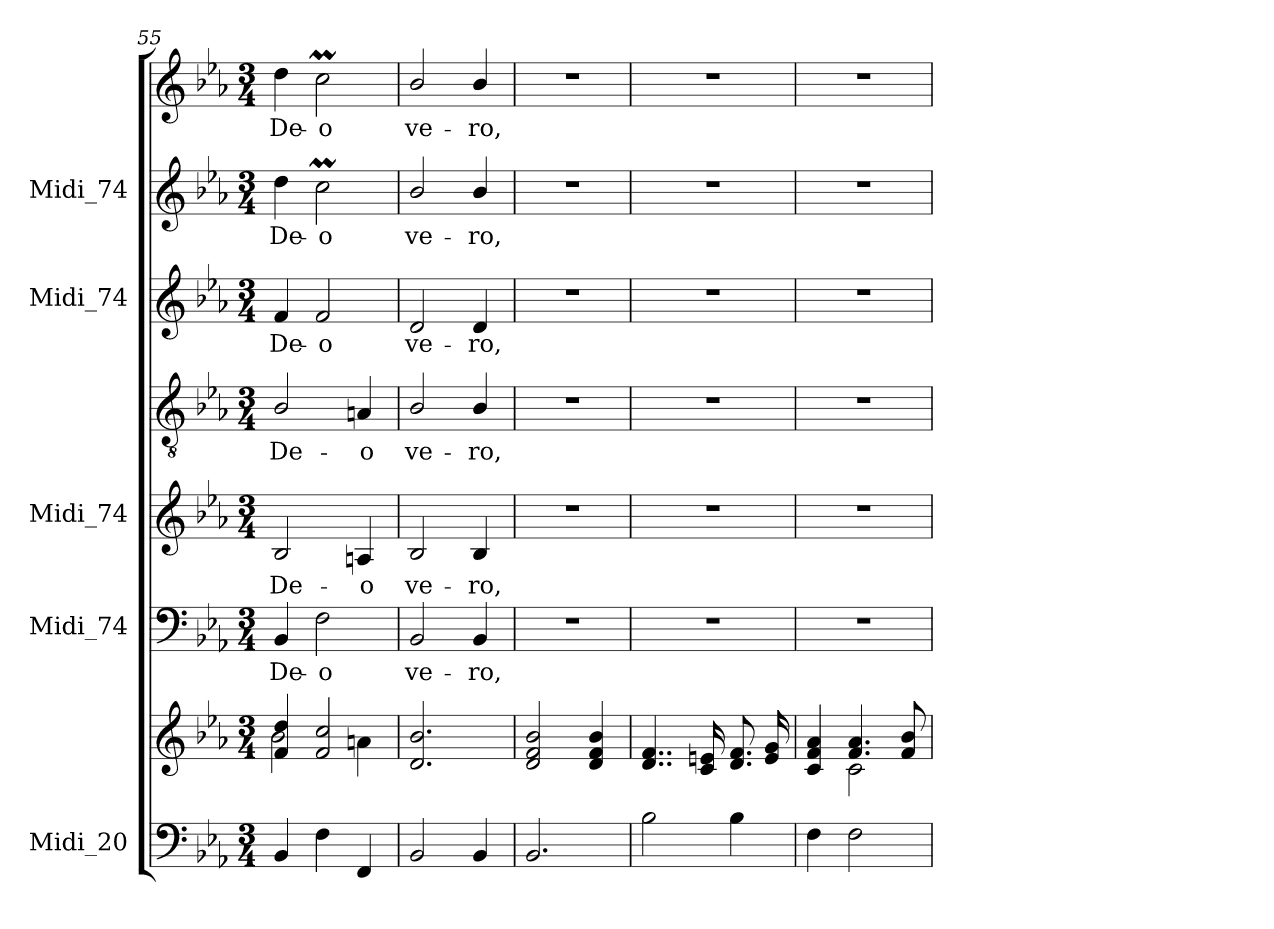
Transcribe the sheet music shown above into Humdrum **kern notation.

**kern	**kern	**kern	**text	**kern	**text	**kern	**text	**kern	**text	**kern	**text	**kern	**text
*part5	*part5	*part4	*part4	*part3	*part3	*part3	*part3	*part2	*part2	*part1	*part1	*part1	*part1
*staff8	*staff7	*staff6	*staff6	*staff5	*staff5	*staff4	*staff4	*staff3	*staff3	*staff2	*staff2	*staff1	*staff1
*I"Midi_20	*	*I"Midi_74	*	*I"Midi_74	*	*	*	*I"Midi_74	*	*I"Midi_74	*	*	*
*clefF4	*clefG2	*clefF4	*	*	*	*clefGv2	*	*clefG2	*	*	*	*clefG2	*
*k[b-e-a-]	*k[b-e-a-]	*k[b-e-a-]	*	*k[b-e-a-]	*	*k[b-e-a-]	*	*k[b-e-a-]	*	*k[b-e-a-]	*	*k[b-e-a-]	*
*E-:	*E-:	*E-:	*	*E-:	*	*E-:	*	*E-:	*	*E-:	*	*E-:	*
*M3/4	*M3/4	*M3/4	*	*M3/4	*	*M3/4	*	*M3/4	*	*M3/4	*	*M3/4	*
=55	=55	=55	=55	=55	=55	=55	=55	=55	=55	=55	=55	=55	=55
*	*^	*	*	*	*	*	*	*	*	*	*	*	*
!	!	!	!	!LO:LY:b	!	!LO:LY:b	!	!LO:LY:b	!	!LO:LY:b	!	!LO:LY:b	!	!LO:LY:b
4BB-	4f/ 4dd/	2b-\	4BB-	De-	2B-/	De-	2B-/	De-	4f	De-	4dd	De-	4dd	De-
!	!	!	!	!LO:LY:b	!	!	!	!	!	!LO:LY:b	!	!LO:LY:b	!	!LO:LY:b
4F	2f/ 2cc/	.	2F	-o	.	.	.	.	2f	-o	2ccM	-o	2ccM	-o
!	!	!	!	!	!	!LO:LY:b	!	!LO:LY:b	!	!	!	!	!	!
4FF	.	4an\	.	.	4An	-o	4An	-o	.	.	.	.	.	.
=56	=56	=56	=56	=56	=56	=56	=56	=56	=56	=56	=56	=56	=56	=56
!	!	!	!	!LO:LY:b	!	!LO:LY:b	!	!LO:LY:b	!	!LO:LY:b	!	!LO:LY:b	!	!LO:LY:b
2BB-	2.d/ 2.b-/	2ryy	2BB-	ve-	2B-/	ve-	2B-/	ve-	2d	ve-	2b-/	ve-	2b-/	ve-
!	!	!	!	!LO:LY:b	!	!LO:LY:b	!	!LO:LY:b	!	!LO:LY:b	!	!LO:LY:b	!	!LO:LY:b
4BB-	.	4ryy	4BB-	-ro,	4B-/	-ro,	4B-/	-ro,	4d	-ro,	4b-/	-ro,	4b-/	-ro,
=57	=57	=57	=57	=57	=57	=57	=57	=57	=57	=57	=57	=57	=57	=57
!	!	!	!LO:N:vis=1	!	!LO:N:vis=1	!	!LO:N:vis=1	!	!LO:N:vis=1	!	!LO:N:vis=1	!	!LO:N:vis=1	!
2.BB-	2d/ 2f/ 2b-/	2ryy	2.r	.	2.r	.	2.r	.	2.r	.	2.r	.	2.r	.
.	4d/ 4f/ 4b-/	4ryy	.	.	.	.	.	.	.	.	.	.	.	.
=58	=58	=58	=58	=58	=58	=58	=58	=58	=58	=58	=58	=58	=58	=58
!	!	!	!LO:N:vis=1	!	!LO:N:vis=1	!	!LO:N:vis=1	!	!LO:N:vis=1	!	!LO:N:vis=1	!	!LO:N:vis=1	!
2B-\	4..d/ 4..f/	2ryy	2.r	.	2.r	.	2.r	.	2.r	.	2.r	.	2.r	.
.	16c/ 16en/LL	.	.	.	.	.	.	.	.	.	.	.	.	.
4B-\	8.d/ 8.f/	4ryy	.	.	.	.	.	.	.	.	.	.	.	.
.	16e/ 16g/J	.	.	.	.	.	.	.	.	.	.	.	.	.
=59	=59	=59	=59	=59	=59	=59	=59	=59	=59	=59	=59	=59	=59	=59
!	!	!	!LO:N:vis=1	!	!LO:N:vis=1	!	!LO:N:vis=1	!	!LO:N:vis=1	!	!LO:N:vis=1	!	!LO:N:vis=1	!
4F\	4c/ 4f/ 4a-/	4ryy	2.r	.	2.r	.	2.r	.	2.r	.	2.r	.	2.r	.
2F\	4.f/ 4.a-/	2c\	.	.	.	.	.	.	.	.	.	.	.	.
.	8f/ 8b-/	.	.	.	.	.	.	.	.	.	.	.	.	.
*	*v	*v	*	*	*	*	*	*	*	*	*	*	*	*
=	=	=	=	=	=	=	=	=	=	=	=	=	=
*-	*-	*-	*-	*-	*-	*-	*-	*-	*-	*-	*-	*-	*-
